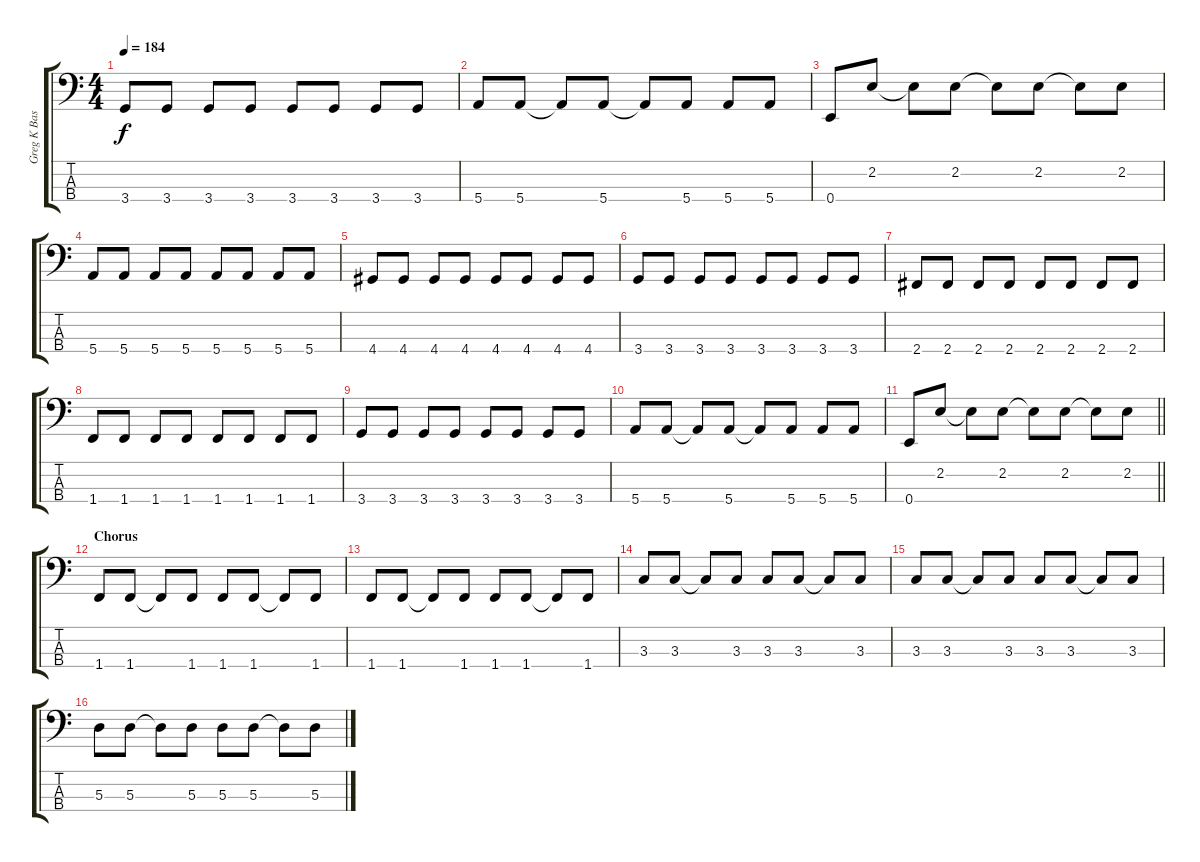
\track ("Greg K Bass Guitar" "Greg K Bas") {instrument electricbasspick}
\staff {score tabs}
\tuning (G2 D2 A1 E1) {hide}
\ts (4 4)
\tempo 184
\clef f4
\ks c
3.4.8{dy f} 3.4.8 3.4.8 3.4.8 3.4.8 3.4.8 3.4.8 3.4.8 |
5.4.8 5.4.8 5.4{t}.8 5.4.8 5.4{t}.8 5.4.8 5.4.8 5.4.8 |
0.4.8 2.2.8 2.2{t}.8 2.2.8 2.2{t}.8 2.2.8 2.2{t}.8 2.2.8 |
5.4.8 5.4.8 5.4.8 5.4.8 5.4.8 5.4.8 5.4.8 5.4.8 |
4.4.8 4.4.8 4.4.8 4.4.8 4.4.8 4.4.8 4.4.8 4.4.8 |
3.4.8 3.4.8 3.4.8 3.4.8 3.4.8 3.4.8 3.4.8 3.4.8 |
2.4.8 2.4.8 2.4.8 2.4.8 2.4.8 2.4.8 2.4.8 2.4.8 |
1.4.8 1.4.8 1.4.8 1.4.8 1.4.8 1.4.8 1.4.8 1.4.8 |
3.4.8 3.4.8 3.4.8 3.4.8 3.4.8 3.4.8 3.4.8 3.4.8 |
5.4.8 5.4.8 5.4{t}.8 5.4.8 5.4{t}.8 5.4.8 5.4.8 5.4.8 |
\barLineRight lightlight
0.4.8 2.2.8 2.2{t}.8 2.2.8 2.2{t}.8 2.2.8 2.2{t}.8 2.2.8 |
\section ("" "Chorus")
1.4.8 1.4.8 1.4{t}.8 1.4.8 1.4.8 1.4.8 1.4{t}.8 1.4.8 |
1.4.8 1.4.8 1.4{t}.8 1.4.8 1.4.8 1.4.8 1.4{t}.8 1.4.8 |
3.3.8 3.3.8 3.3{t}.8 3.3.8 3.3.8 3.3.8 3.3{t}.8 3.3.8 |
3.3.8 3.3.8 3.3{t}.8 3.3.8 3.3.8 3.3.8 3.3{t}.8 3.3.8 |
5.3.8 5.3.8 5.3{t}.8 5.3.8 5.3.8 5.3.8 5.3{t}.8 5.3.8
